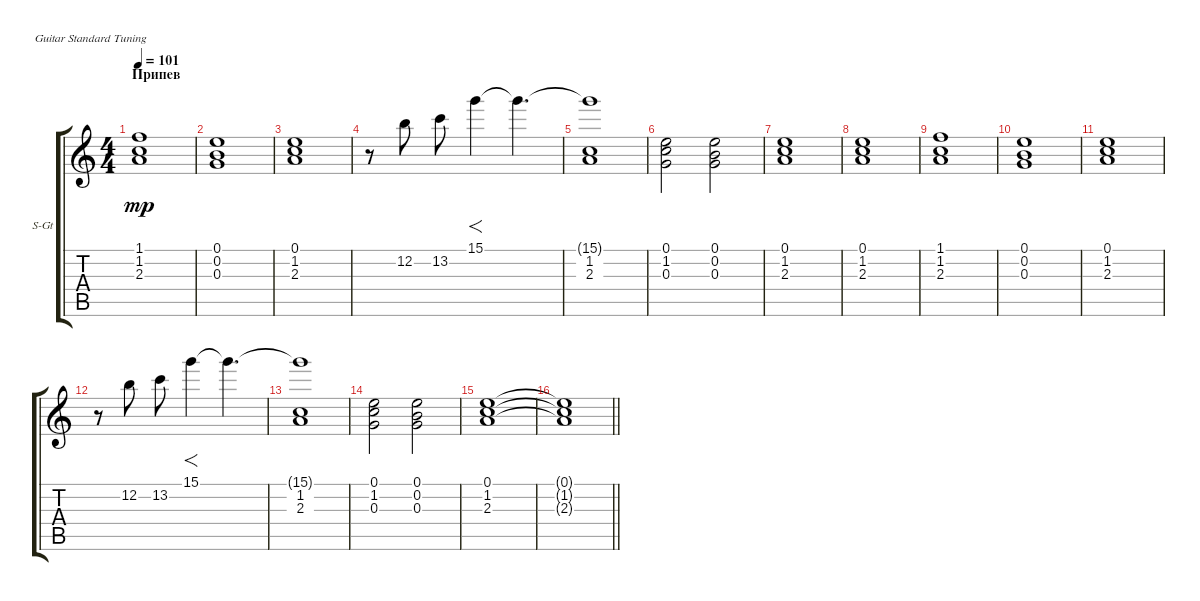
\bracketExtendMode groupsimilarinstruments
\firstSystemTrackNameOrientation horizontal
\otherSystemsTrackNameOrientation horizontal
\track ("синтез" "S-Gt") {instrument synthstrings1}
\staff {score tabs}
\tuning (E4 B3 G3 D3 A2 E2)
\displaytranspose 12
\ts (4 4)
\section ("" "Припев")
\tempo 101
\clef g2
\ks c
(1.1 1.2 2.3).1{dy mp} |
(0.1 0.2 0.3).1 |
(0.1 1.2 2.3).1 |
r.8 12.2.8 13.2.8 15.1.4{f} 15.1{t}.4{d} |
(15.1{t} 1.2 2.3).1 |
(0.1 1.2 0.3).2 (0.1 0.2 0.3).2 |
(0.1 1.2 2.3).1 |
(0.1 1.2 2.3).1 |
(1.1 1.2 2.3).1 |
(0.1 0.2 0.3).1 |
(0.1 1.2 2.3).1 |
r.8 12.2.8 13.2.8 15.1.4{f} 15.1{t}.4{d} |
(15.1{t} 1.2 2.3).1 |
(0.1 1.2 0.3).2 (0.1 0.2 0.3).2 |
(0.1 1.2 2.3).1 |
\barLineRight lightlight
(0.1{t} 1.2{t} 2.3{t}).1
